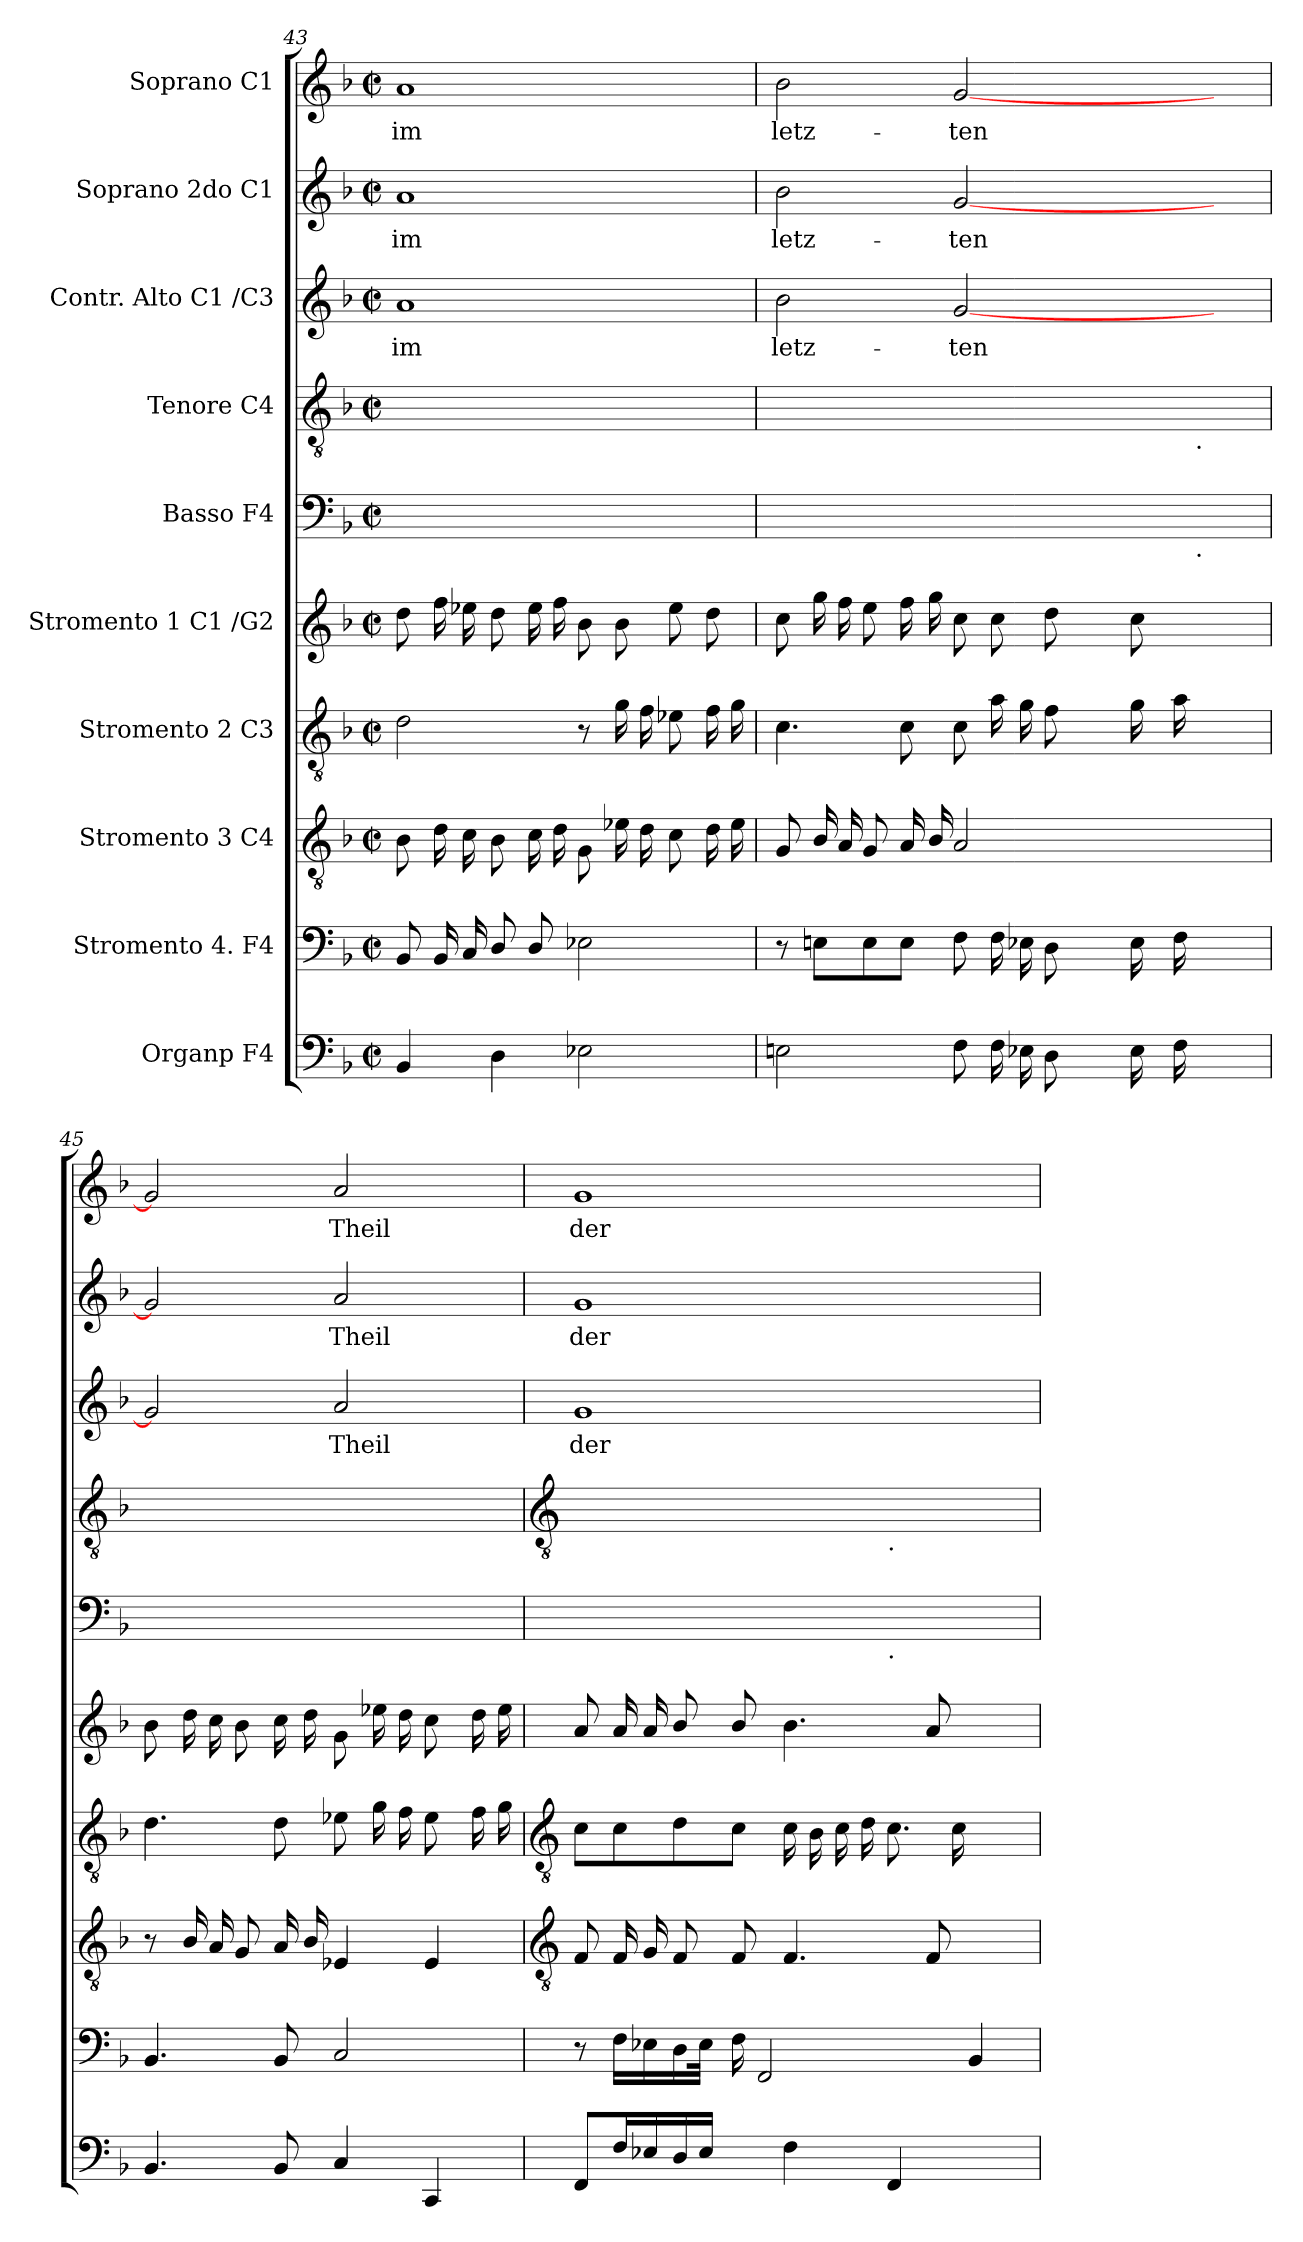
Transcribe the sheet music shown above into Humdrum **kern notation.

**kern	**kern	**kern	**kern	**kern	**kern	**kern	**kern	**text	**kern	**text	**kern	**text
*part10	*part9	*part8	*part7	*part6	*part5	*part4	*part3	*part3	*part2	*part2	*part1	*part1
*staff10	*staff9	*staff8	*staff7	*staff6	*staff5	*staff4	*staff3	*staff3	*staff2	*staff2	*staff1	*staff1
*I"Organp  F4	*I"Stromento 4.  F4	*I"Stromento 3  C4	*I"Stromento 2  C3	*I"Stromento 1  C1 /G2	*I"Basso  F4	*I"Tenore  C4	*I"Contr. Alto  C1 /C3	*	*I"Soprano 2do  C1	*	*I"Soprano  C1	*
!!LO:LB:g=z
*clefF4	*clefF4	*clefGv2	*clefGv2	*clefG2	*clefF4	*clefGv2	*clefG2	*	*clefG2	*	*clefG2	*
*k[b-]	*k[b-]	*k[b-]	*k[b-]	*k[b-]	*k[b-]	*k[b-]	*k[b-]	*	*k[b-]	*	*k[b-]	*
*F:	*F:	*F:	*F:	*F:	*F:	*F:	*F:	*	*F:	*	*F:	*
*M2/2	*M2/2	*M2/2	*M2/2	*M2/2	*M2/2	*M2/2	*M2/2	*	*M2/2	*	*M2/2	*
*met(c|)	*met(c|)	*met(c|)	*met(c|)	*met(c|)	*met(c|)	*met(c|)	*met(c|)	*	*met(c|)	*	*met(c|)	*
=43	=43	=43	=43	=43	=43	=43	=43	=43	=43	=43	=43	=43
!	!	!	!	!	!	!	!	!LO:LY:b	!	!LO:LY:b	!	!LO:LY:b
4BB-/	8BB-/L	8B-\L	2d\	8dd\L	4ryy	4ryy	1a	im	1a	im	1a	im
.	16BB-/L	16d\L	.	16ff\L	.	.	.	.	.	.	.	.
.	16C/	16c\	.	16ee-X\	.	.	.	.	.	.	.	.
4D\	8D/	8B-\	.	8dd\	4ryy	4ryy	.	.	.	.	.	.
.	8D/J	16c\L	.	16ee-\L	.	.	.	.	.	.	.	.
.	.	16d\JJ	.	16ff\JJ	.	.	.	.	.	.	.	.
2E-X\	2E-X\	8G\L	8r	8b-\L	4ryy	4ryy	.	.	.	.	.	.
.	.	16e-X\L	16g\LL	8b-\	.	.	.	.	.	.	.	.
.	.	16d\	16f\	.	.	.	.	.	.	.	.	.
.	.	8c\	8e-X\	8ee-\	4ryy	4ryy	.	.	.	.	.	.
.	.	16d\L	16f\L	8dd\J	.	.	.	.	.	.	.	.
.	.	16e-\JJ	16g\JJ	.	.	.	.	.	.	.	.	.
=44	=44	=44	=44	=44	=44	=44	=44	=44	=44	=44	=44	=44
!	!	!	!	!	!	!	!	!LO:LY:b	!	!LO:LY:b	!	!LO:LY:b
2En\	8r	8G/L	4.c\	8cc\L	4ryy	4ryy	2b-\	letz-	2b-\	letz-	2b-\	letz-
.	8En\L	16B-/L	.	16gg\L	.	.	.	.	.	.	.	.
.	.	16A/	.	16ff\	.	.	.	.	.	.	.	.
.	8E\	8G/	.	8ee\	4ryy	4ryy	.	.	.	.	.	.
.	8E\J	16A/L	8c\	16ff\L	.	.	.	.	.	.	.	.
.	.	16B-/JJ	.	16gg\JJ	.	.	.	.	.	.	.	.
!	!	!	!	!	!	!	!	!LO:LY:b	!	!LO:LY:b	!	!LO:LY:b
8F\L	8F\L	2A/	8c\L	8cc\L	4ryy	4ryy	[2g/	-ten	[2g/	-ten	[2g/	-ten
16F\L	16F\L	.	16a\L	8cc\	.	.	.	.	.	.	.	.
16E-X\	16E-X\	.	16g\	.	.	.	.	.	.	.	.	.
8D\	8D\	.	8f\	8dd\	64ryy	64ryy	.	.	.	.	.	.
.	.	.	.	.	64ryy	64ryy	.	.	.	.	.	.
.	.	.	.	.	64ryy	64ryy	.	.	.	.	.	.
.	.	.	.	.	64ryy	64ryy	.	.	.	.	.	.
.	.	.	.	.	64ryy	64ryy	.	.	.	.	.	.
.	.	.	.	.	64ryy	64ryy	.	.	.	.	.	.
.	.	.	.	.	64ryy	64ryy	.	.	.	.	.	.
.	.	.	.	.	64ryy	64ryy	.	.	.	.	.	.
16E-\L	16E-\L	.	16g\L	8cc\J	64ryy	64ryy	.	.	.	.	.	.
.	.	.	.	.	64ryy	64ryy	.	.	.	.	.	.
.	.	.	.	.	64ryy	64ryy	.	.	.	.	.	.
.	.	.	.	.	64ryy	64ryy	.	.	.	.	.	.
16F\JJ	16F\JJ	.	16a\JJ	.	64ryy	64ryy	.	.	.	.	.	.
.	.	.	.	.	64ryy	64ryy	.	.	.	.	.	.
!	!	!	!	!	!	!LO:TX:b:t=.	!	!	!	!	!	!
!	!	!	!	!	!LO:TX:b:t=.	!	!	!	!	!	!	!
.	.	.	.	.	64ryy	64ryy	.	.	.	.	.	.
.	.	.	.	.	4ryy	4ryy	.	.	.	.	.	.
8...ryy	8...ryy	8...ryy	8...ryy	8...ryy	.	.	8...ryy	.	8...ryy	.	8...ryy	.
=45	=45	=45	=45	=45	=45	=45	=45	=45	=45	=45	=45	=45
4.BB-/	4.BB-/	8r	4.d\	8b-\L	4ryy	4ryy	2g/]	.	2g/]	.	2g/]	.
.	.	16B-/LL	.	16dd\L	.	.	.	.	.	.	.	.
.	.	16A/	.	16cc\	.	.	.	.	.	.	.	.
.	.	8G/	.	8b-\	4ryy	4ryy	.	.	.	.	.	.
8BB-/	8BB-/	16A/L	8d\	16cc\L	.	.	.	.	.	.	.	.
.	.	16B-/JJ	.	16dd\JJ	.	.	.	.	.	.	.	.
!	!	!	!	!	!	!	!	!LO:LY:b	!	!LO:LY:b	!	!LO:LY:b
4C/	2C/	4E-X/	8e-X\L	8g\L	4ryy	4ryy	2a/	Theil	2a/	Theil	2a/	Theil
.	.	.	16g\L	16ee-X\L	.	.	.	.	.	.	.	.
.	.	.	16f\	16dd\	.	.	.	.	.	.	.	.
4CC/	.	4E-/	8e-\	8cc\	64ryy	64ryy	.	.	.	.	.	.
.	.	.	.	.	8...ryy	8...ryy	.	.	.	.	.	.
.	.	.	16f\L	16dd\L	.	.	.	.	.	.	.	.
.	.	.	16g\JJ	16ee-\JJ	.	.	.	.	.	.	.	.
!!LO:LB:g=z
=46	=46	=46	=46	=46	=46	=46	=46	=46	=46	=46	=46	=46
*	*	*clefGv2	*clefGv2	*	*	*clefGv2	*	*	*	*	*	*
!	!	!	!	!	!	!	!	!LO:LY:b	!	!LO:LY:b	!	!LO:LY:b
8FF/L	8r	8F/L	8c\L	8a/L	4ryy	4ryy	1g	der	1g	der	1g	der
16F/L	16F\LL	16F/L	8c\	16a/L	.	.	.	.	.	.	.	.
16E-X/	16E-X\	16G/	.	16a/	.	.	.	.	.	.	.	.
16D/	16D\	8F/	8d\	8b-/	4ryy	4ryy	.	.	.	.	.	.
16E-/JJ	32E-\JJ	.	.	.	.	.	.	.	.	.	.	.
.	32ryy	.	.	.	.	.	.	.	.	.	.	.
8ryy	16F\	8F/J	8c\J	8b-/J	.	.	.	.	.	.	.	.
.	2FF/	.	.	.	.	.	.	.	.	.	.	.
4F\	.	4.F/	16c\LL	4.b-\	4ryy	4ryy	.	.	.	.	.	.
.	.	.	16B-\	.	.	.	.	.	.	.	.	.
.	.	.	16c\	.	.	.	.	.	.	.	.	.
.	.	.	16d\	.	.	.	.	.	.	.	.	.
!	!	!	!	!	!	!LO:TX:b:t=.	!	!	!	!	!	!
!	!	!	!	!	!LO:TX:b:t=.	!	!	!	!	!	!	!
4FF/	.	.	8.c\	.	4ryy	4ryy	.	.	.	.	.	.
.	.	8F/	.	8a/	.	.	.	.	.	.	.	.
.	32ryy	.	16c\J	.	.	.	.	.	.	.	.	.
.	4BB-/	.	.	.	.	.	.	.	.	.	.	.
8..ryy	.	8..ryy	8..ryy	8..ryy	8..ryy	8..ryy	8..ryy	.	8..ryy	.	8..ryy	.
=	=	=	=	=	=	=	=	=	=	=	=	=
*-	*-	*-	*-	*-	*-	*-	*-	*-	*-	*-	*-	*-
